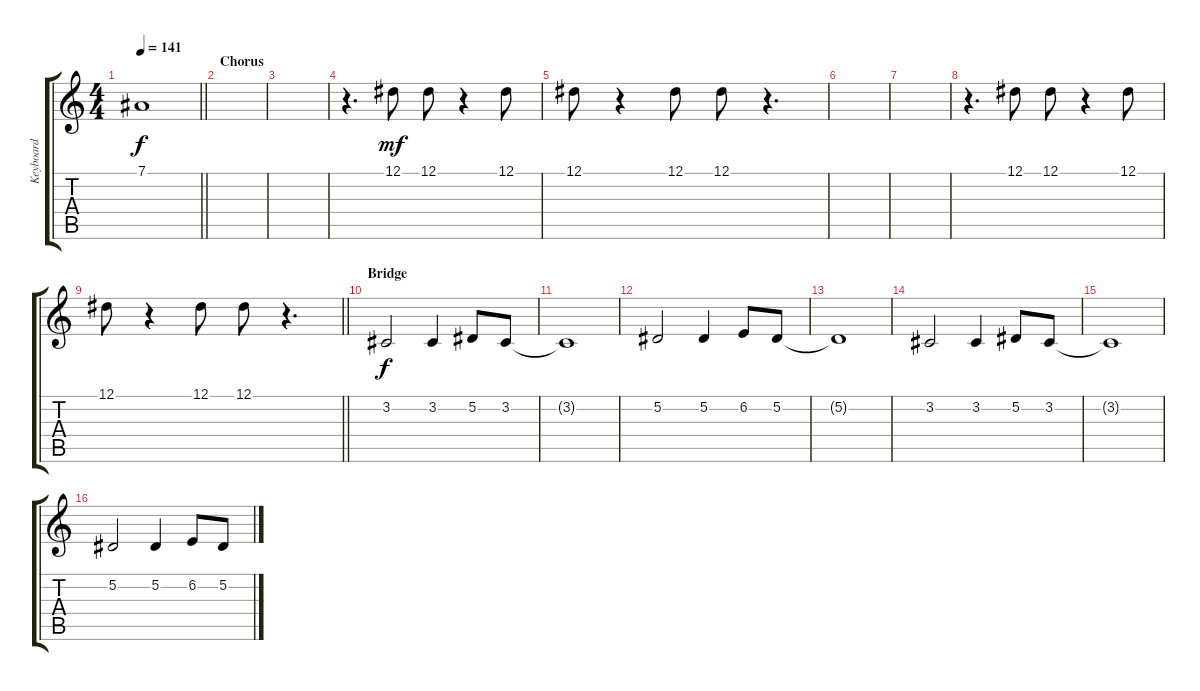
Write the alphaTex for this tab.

\track ("Keyboard" "Keyboard") {instrument synthstrings1}
\staff {score tabs}
\tuning (Eb4 Bb3 Gb3 Db3 Ab2 Db2) {hide}
\ts (4 4)
\tempo 141
\clef g2
\barLineRight lightlight
\ks c
7.1{t}.1{dy f} |
\section ("" "Chorus")
|
|
r.4{d} 12.1.8{dy mf} 12.1.8 r.4 12.1.8 |
12.1.8 r.4 12.1.8 12.1.8 r.4{d} |
|
|
r.4{d} 12.1.8 12.1.8 r.4 12.1.8 |
\barLineRight lightlight
12.1.8 r.4 12.1.8 12.1.8 r.4{d} |
\section ("" "Bridge")
3.2.2{dy f} 3.2.4 5.2.8 3.2.8 |
3.2{t}.1 |
5.2.2 5.2.4 6.2.8 5.2.8 |
5.2{t}.1 |
3.2.2 3.2.4 5.2.8 3.2.8 |
3.2{t}.1 |
5.2.2 5.2.4 6.2.8 5.2.8
